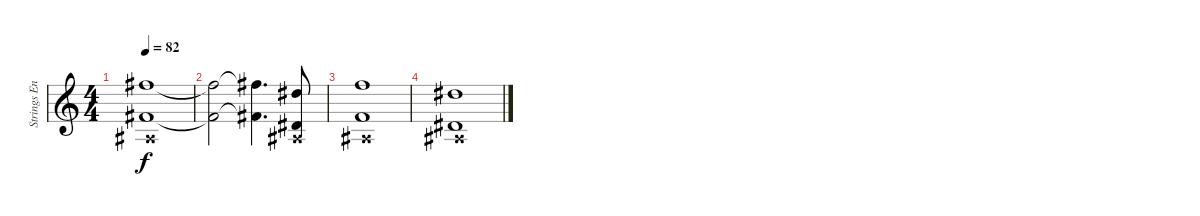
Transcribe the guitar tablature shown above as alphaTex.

\track ("Strings Ensemble 1" "Strings En") {instrument stringensemble1}
\staff {score}
\tuning (Eb4 Bb3 Gb3 Db3 Ab2 Eb2) {hide}
\ts (4 4)
\tempo 82
\clef g2
\ks c
(15.1 0.2{x} 12.3).1{dy f} |
(15.1{t} 12.3{t}).2 (15.1{t} 12.3{t}).4{d} (12.1 0.2{x} 9.3).8 |
(14.1 0.2{x} 11.3).1 |
(12.1 0.2{x} 9.3).1
